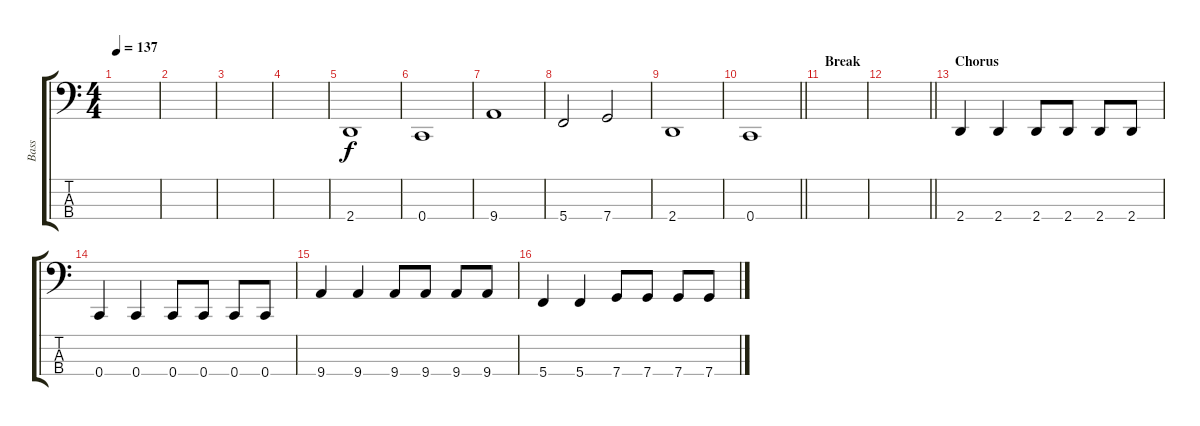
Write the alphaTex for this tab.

\track ("Bass" "Bass") {instrument electricbassfinger}
\staff {score tabs}
\tuning (F2 C2 G1 C1) {hide}
\ts (4 4)
\tempo 137
\clef f4
\ks c
|
|
|
|
2.4.1 |
0.4.1 |
9.4.1 |
5.4.2 7.4.2 |
2.4.1 |
\barLineRight lightlight
0.4.1 |
\section ("" "Break")
|
\barLineRight lightlight
|
\section ("" "Chorus")
2.4.4{dy f} 2.4.4 2.4.8 2.4.8 2.4.8 2.4.8 |
0.4.4 0.4.4 0.4.8 0.4.8 0.4.8 0.4.8 |
9.4.4 9.4.4 9.4.8 9.4.8 9.4.8 9.4.8 |
5.4.4 5.4.4 7.4.8 7.4.8 7.4.8 7.4.8
